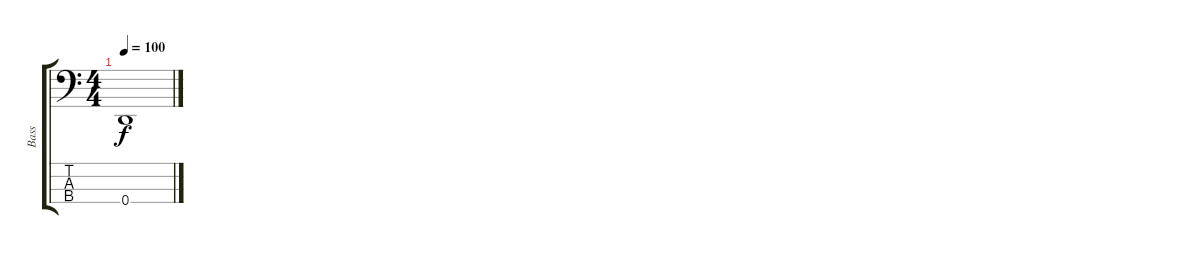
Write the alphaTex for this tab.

\track ("Bass" "Bass") {instrument electricbasspick}
\staff {score tabs}
\tuning (G2 D2 A1 D1) {hide}
\ts (4 4)
\tempo 100
\clef f4
\ks c
0.4{t}.1{dy f}
